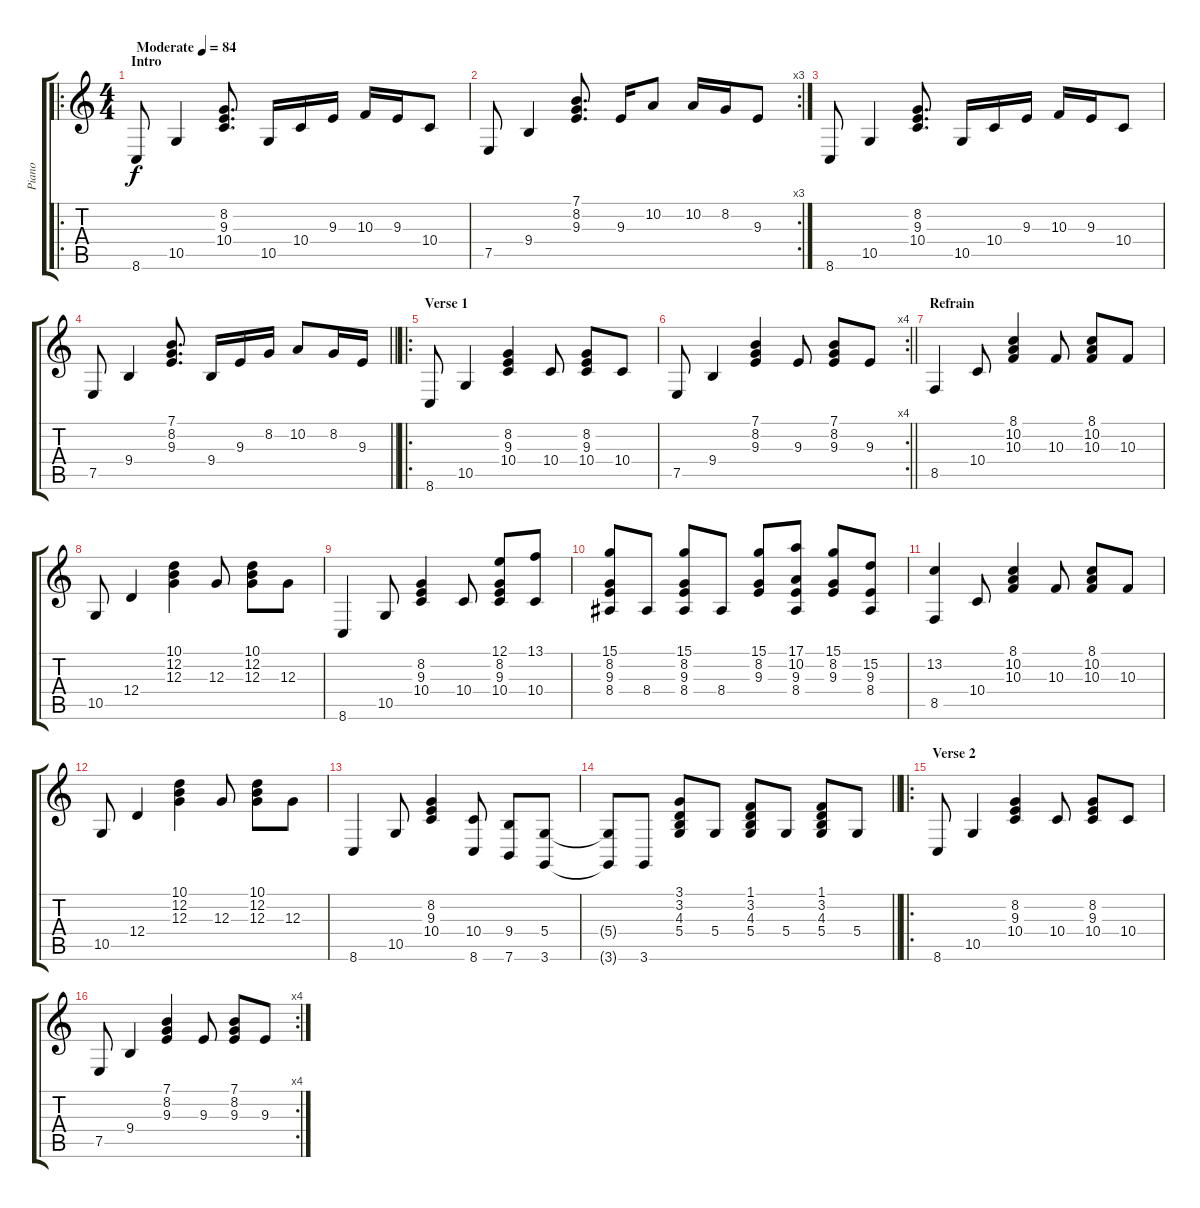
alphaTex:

\track ("Piano" "Piano") {instrument acousticgrandpiano}
\staff {score tabs}
\tuning (E4 B3 G3 D3 A2 E2) {hide}
\ro
\ts (4 4)
\section ("" "Intro")
\tempo (84 "Moderate")
\clef g2
\ks c
8.6.8{dy f instrument acousticgrandpiano} 10.5.4 (8.2 9.3 10.4).8{d} 10.5.16 10.4.16 9.3.16 10.3.16 9.3.16 10.4.8 |
\rc 3
7.5.8 9.4.4 (7.1 8.2 9.3).8{d} 9.3.16 10.2.8 10.2.16 8.2.16 9.3.8 |
8.6.8 10.5.4 (8.2 9.3 10.4).8{d} 10.5.16 10.4.16 9.3.16 10.3.16 9.3.16 10.4.8 |
\barLineRight lightlight
7.5.8 9.4.4 (7.1 8.2 9.3).8{d} 9.4.16 9.3.16 8.2.16 10.2.8 8.2.16 9.3.16 |
\ro
\section ("" "Verse 1")
8.6.8 10.5.4 (8.2 9.3 10.4).4 10.4.8 (8.2 9.3 10.4).8 10.4.8 |
\rc 4
\barLineRight lightlight
7.5.8 9.4.4 (7.1 8.2 9.3).4 9.3.8 (7.1 8.2 9.3).8 9.3.8 |
\section ("" "Refrain")
8.5.4 10.4.8 (8.1 10.2 10.3).4 10.3.8 (8.1 10.2 10.3).8 10.3.8 |
10.5.8 12.4.4 (10.1 12.2 12.3).4 12.3.8 (10.1 12.2 12.3).8 12.3.8 |
8.6.4 10.5.8 (8.2 9.3 10.4).4 10.4.8 (12.1 8.2 9.3 10.4).8 (13.1 10.4).8 |
(15.1 8.2 9.3 8.4).8 8.4.8 (15.1 8.2 9.3 8.4).8 8.4.8 (15.1 8.2 9.3).8 (17.1 10.2 9.3 8.4).8 (15.1 8.2 9.3).8 (15.2 9.3 8.4).8 |
(13.2 8.5).4 10.4.8 (8.1 10.2 10.3).4 10.3.8 (8.1 10.2 10.3).8 10.3.8 |
10.5.8 12.4.4 (10.1 12.2 12.3).4 12.3.8 (10.1 12.2 12.3).8 12.3.8 |
8.6.4 10.5.8 (8.2 9.3 10.4).4 (10.4 8.6).8 (9.4 7.6).8 (5.4 3.6).8 |
\barLineRight lightlight
(5.4{t} 3.6{t}).8 3.6.8 (3.1 3.2 4.3 5.4).8 5.4.8 (1.1 3.2 4.3 5.4).8 5.4.8 (1.1 3.2 4.3 5.4).8 5.4.8 |
\ro
\section ("" "Verse 2")
8.6.8 10.5.4 (8.2 9.3 10.4).4 10.4.8 (8.2 9.3 10.4).8 10.4.8 |
\rc 4
7.5.8 9.4.4 (7.1 8.2 9.3).4 9.3.8 (7.1 8.2 9.3).8 9.3.8
